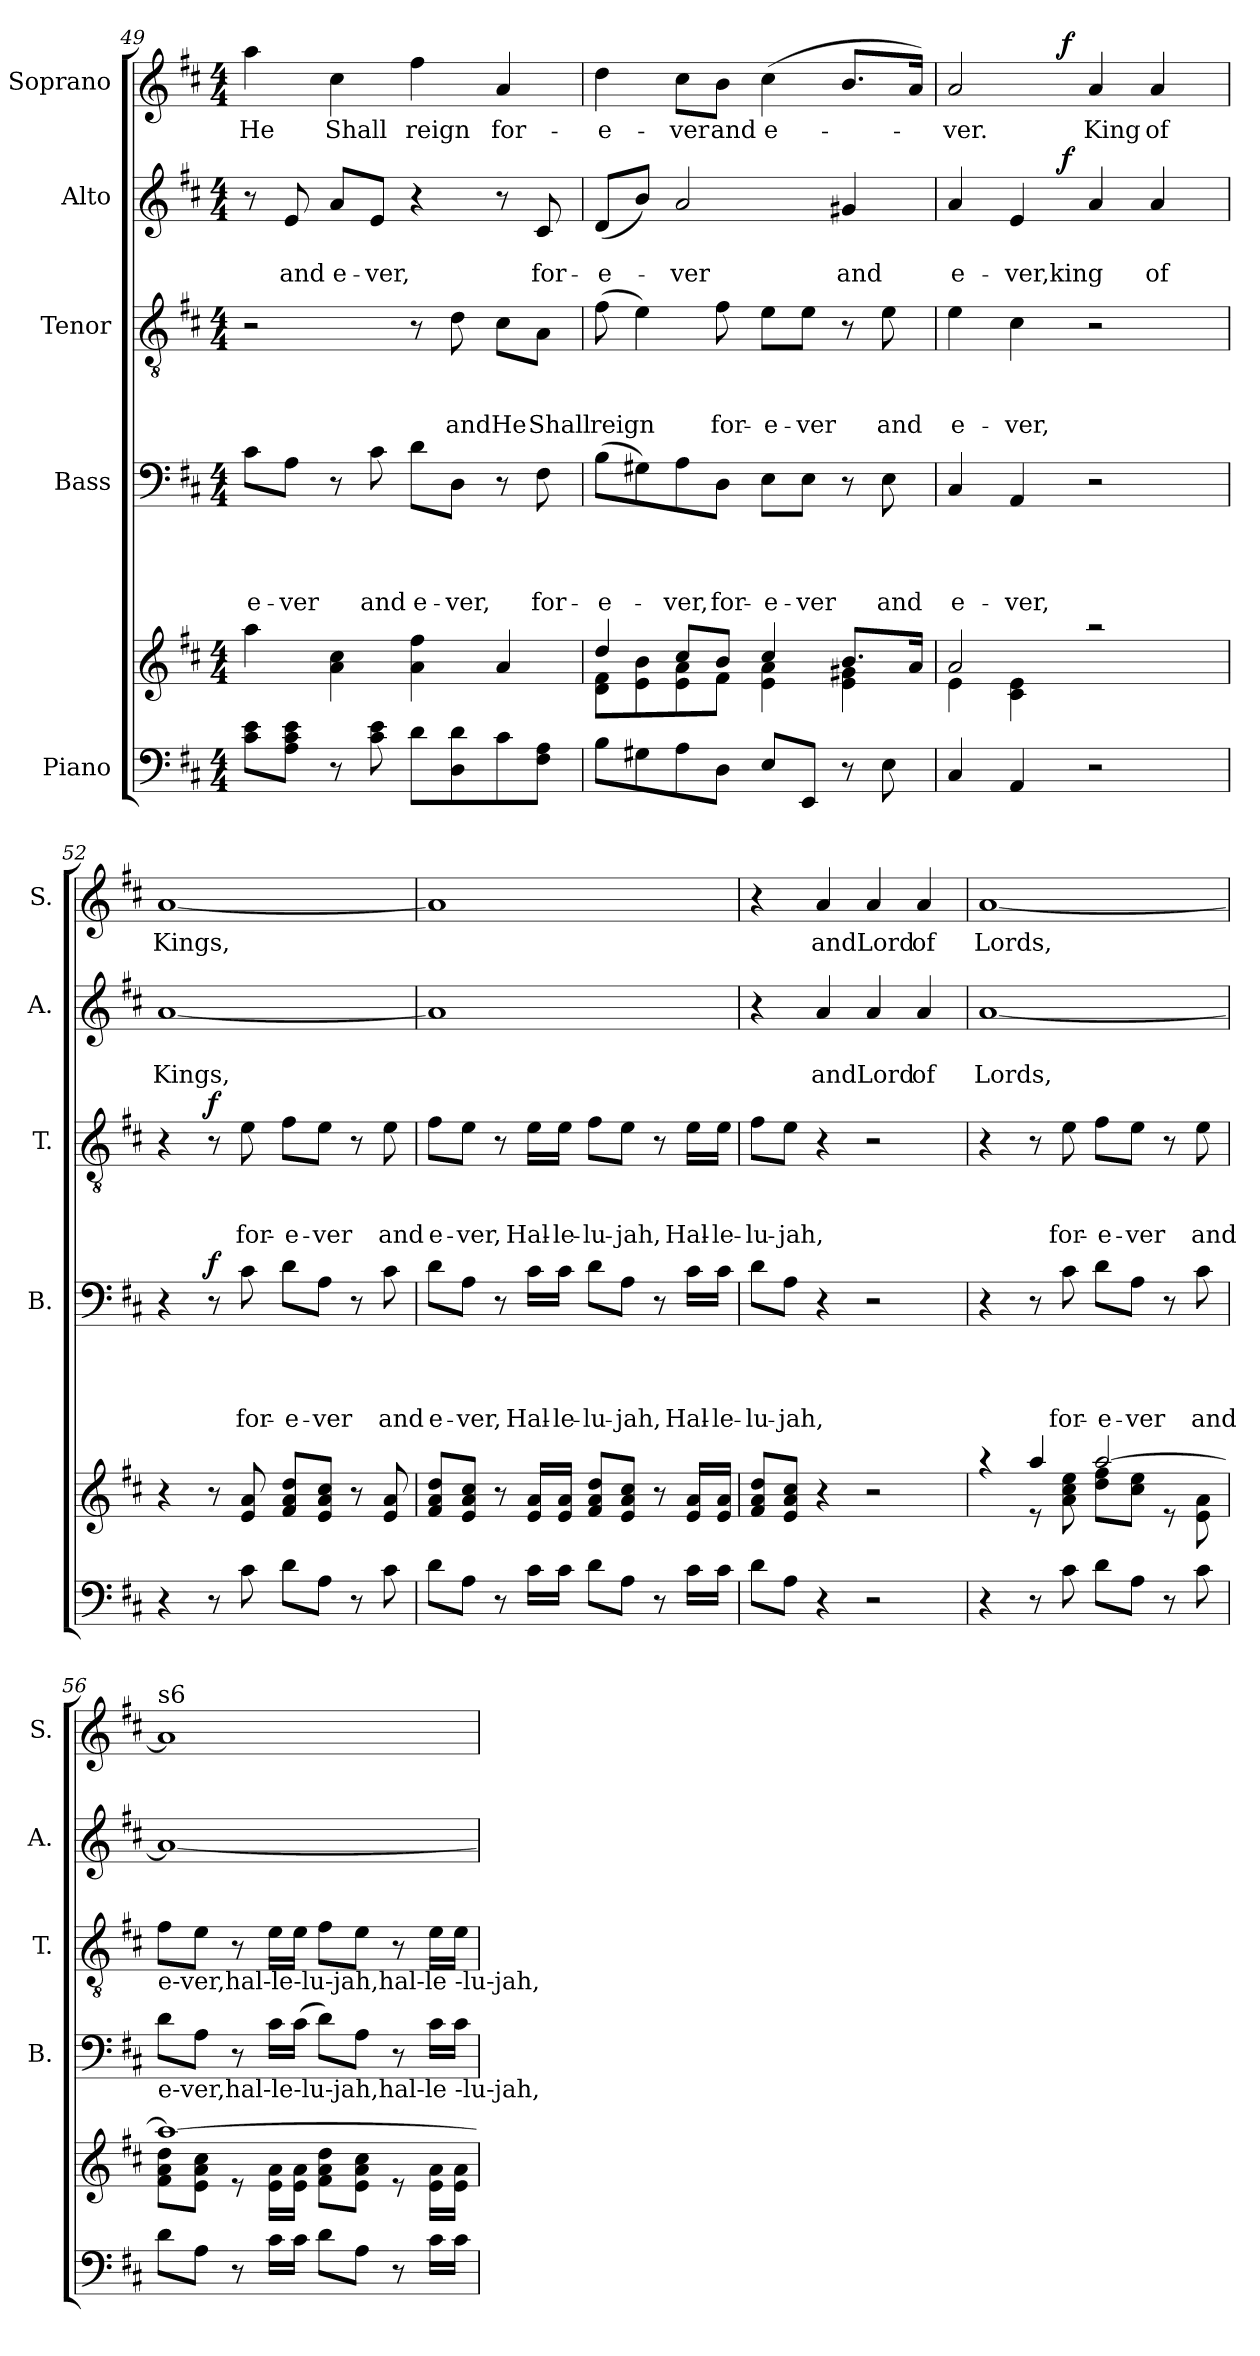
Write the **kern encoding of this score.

**kern	**kern	**kern	**text	**text	**text	**text	**dynam	**kern	**text	**text	**text	**dynam	**kern	**text	**text	**dynam	**kern	**text	**dynam
*part5	*part5	*part4	*part4	*part4	*part4	*part4	*part4	*part3	*part3	*part3	*part3	*part3	*part2	*part2	*part2	*part2	*part1	*part1	*part1
*staff6	*staff5	*staff4	*staff4	*staff4	*staff4	*staff4	*staff4	*staff3	*staff3	*staff3	*staff3	*staff3	*staff2	*staff2	*staff2	*staff2	*staff1	*staff1	*staff1
*I"Piano	*	*I"Bass	*	*	*	*	*	*I"Tenor	*	*	*	*	*I"Alto	*	*	*	*I"Soprano	*	*
*	*	*I'B.	*	*	*	*	*	*I'T.	*	*	*	*	*I'A.	*	*	*	*I'S.	*	*
*clefF4	*clefG2	*clefF4	*	*	*	*	*	*clefGv2	*	*	*	*	*clefG2	*	*	*	*clefG2	*	*
*k[f#c#]	*k[f#c#]	*k[f#c#]	*	*	*	*	*	*k[f#c#]	*	*	*	*	*k[f#c#]	*	*	*	*k[f#c#]	*	*
*D:	*D:	*D:	*	*	*	*	*	*D:	*	*	*	*	*D:	*	*	*	*D:	*	*
*M4/4	*M4/4	*M4/4	*	*	*	*	*	*M4/4	*	*	*	*	*M4/4	*	*	*	*M4/4	*	*
=49	=49	=49	=49	=49	=49	=49	=49	=49	=49	=49	=49	=49	=49	=49	=49	=49	=49	=49	=49
!	!	!	!	!	!	!LO:LY:b	!	!	!	!	!	!	!	!	!	!	!	!LO:LY:b	!
8c#\ 8e\L	4aa\	8c#\L	.	.	.	-e-	.	2r	.	.	.	.	8r	.	.	.	4aa\	He	.
!	!	!	!	!	!	!LO:LY:b	!	!	!	!	!	!	!	!	!LO:LY:b	!	!	!	!
8A\ 8c#\ 8e\J	.	8A\J	.	.	.	-ver	.	.	.	.	.	.	8e/	.	and	.	.	.	.
!	!	!	!	!	!	!	!	!	!	!	!	!	!	!	!LO:LY:b	!	!	!LO:LY:b	!
8r	4a\ 4cc#\	8r	.	.	.	.	.	.	.	.	.	.	8a/L	.	e-	.	4cc#\	Shall	.
!	!	!	!	!	!	!LO:LY:b	!	!	!	!	!	!	!	!	!LO:LY:b	!	!	!	!
8c#\ 8e\	.	8c#\	.	.	.	and	.	.	.	.	.	.	8e/J	.	-ver,	.	.	.	.
!	!	!	!	!	!	!LO:LY:b	!	!	!	!	!	!	!	!	!	!	!	!LO:LY:b	!
8d\L	4a\ 4ff#\	8d\L	.	.	.	e-	.	8r	.	.	.	.	4r	.	.	.	4ff#\	reign	.
!	!	!	!	!	!	!LO:LY:b	!	!	!	!	!LO:LY:b	!	!	!	!	!	!	!	!
8D\ 8d\	.	8D\J	.	.	.	-ver,	.	8d\	.	.	and	.	.	.	.	.	.	.	.
!	!	!	!	!	!	!	!	!	!	!	!LO:LY:b	!	!	!	!	!	!	!LO:LY:b	!
8c#\	4a/	8r	.	.	.	.	.	8c#\L	.	.	He	.	8r	.	.	.	4a/	for-	.
!	!	!	!	!	!	!LO:LY:b	!	!	!	!	!LO:LY:b	!	!	!	!LO:LY:b	!	!	!	!
8F#\ 8A\J	.	8F#\	.	.	.	for-	.	8A\J	.	.	Shall	.	8c#/	.	for-	.	.	.	.
=50	=50	=50	=50	=50	=50	=50	=50	=50	=50	=50	=50	=50	=50	=50	=50	=50	=50	=50	=50
*	*^	*	*	*	*	*	*	*	*	*	*	*	*	*	*	*	*	*	*
!	!	!	!	!	!	!	!LO:LY:b	!	!	!	!	!LO:LY:b	!	!	!	!LO:LY:b	!	!	!LO:LY:b	!
8B\L	4dd/	8d\ 8f#\L	(>8B\L	.	.	.	-e-	.	(>8f#\	.	.	reign	.	(<8d/L	.	-e-	.	4dd\	-e-	.
8G#X\	.	8e\ 8b\	8G#X\)	.	.	.	.	.	4e\)	.	.	.	.	8b/J)	.	.	.	.	.	.
!	!	!	!	!	!	!	!LO:LY:b	!	!	!	!	!	!	!	!	!LO:LY:b	!	!	!LO:LY:b	!
8A\	8cc#/L	8e\ 8a\	8A\	.	.	.	-ver,	.	.	.	.	.	.	2a/	.	-ver	.	8cc#\L	-ver	.
!	!	!	!	!	!	!	!LO:LY:b	!	!	!	!	!LO:LY:b	!	!	!	!	!	!	!LO:LY:b	!
8D\J	8b/J	8f#\J	8D\J	.	.	.	for-	.	8f#\	.	.	for-	.	.	.	.	.	8b\J	and	.
!	!	!	!	!	!	!	!LO:LY:b	!	!	!	!	!LO:LY:b	!	!	!	!	!	!	!LO:LY:b	!
8E/L	4cc#/	4e\ 4a\	8E\L	.	.	.	-e-	.	8e\L	.	.	-e-	.	.	.	.	.	(>4cc#\	e-	.
!	!	!	!	!	!	!	!LO:LY:b:rj	!	!	!	!	!LO:LY:b:rj	!	!	!	!	!	!	!	!
8EE/J	.	.	8E\J	.	.	.	-ver	.	8e\J	.	.	-ver	.	.	.	.	.	.	.	.
!	!	!	!	!	!	!	!	!	!	!	!	!	!	!	!	!LO:LY:b	!	!	!	!
8r	8.b/L	4e\ 4g#X\	8r	.	.	.	.	.	8r	.	.	.	.	4g#X/	.	and	.	8.b/L	.	.
!	!	!	!	!	!	!	!LO:LY:b	!	!	!	!	!LO:LY:b	!	!	!	!	!	!	!	!
8E\	.	.	8E\	.	.	.	and	.	8e\	.	.	and	.	.	.	.	.	.	.	.
.	16a/Jk	.	.	.	.	.	.	.	.	.	.	.	.	.	.	.	.	16a/Jk)	.	.
!!LO:PB:g=z
=51	=51	=51	=51	=51	=51	=51	=51	=51	=51	=51	=51	=51	=51	=51	=51	=51	=51	=51	=51	=51
!	!	!	!	!	!	!	!LO:LY:b	!	!	!	!	!LO:LY:b	!	!	!	!LO:LY:b	!	!	!LO:LY:b	!
*	*	*	*	*	*	*	*	*	*	*	*	*	*	*^	*	*	*	*^	*	*
4C#/	2a/	4e\	4C#/	.	.	.	e-	.	4e\	.	.	e-	.	4a/	4..ryy	.	e-	.	2a/	4..ryy	-ver.	.
!	!	!	!	!	!	!	!LO:LY:b	!	!	!	!	!LO:LY:b	!	!	!	!	!LO:LY:b	!	!	!	!	!
4AA/	.	4c#\ 4e\	4AA/	.	.	.	-ver,	.	4c#\	.	.	-ver,	.	4e/	.	.	-ver,king	.	.	.	.	.
!	!	!	!	!	!	!	!	!	!	!	!	!	!	!	!	!	!	!LO:DY:a	!	!	!	!LO:DY:a
.	.	.	.	.	.	.	.	.	.	.	.	.	.	.	2ryy	.	.	f	.	2ryy	.	f
!	!	!	!	!	!	!	!	!	!	!	!	!	!	!	!	!	!	!	!	!	!LO:LY:b	!
2r	2raa	2ryy	2r	.	.	.	.	.	2r	.	.	.	.	4a/	.	.	.	.	4a/	.	King	.
!	!	!	!	!	!	!	!	!	!	!	!	!	!	!	!	!	!LO:LY:b	!	!	!	!LO:LY:b	!
.	.	.	.	.	.	.	.	.	.	.	.	.	.	4a/	.	.	of	.	4a/	.	of	.
.	.	.	.	.	.	.	.	.	.	.	.	.	.	.	16ryy	.	.	.	.	16ryy	.	.
=52	=52	=52	=52	=52	=52	=52	=52	=52	=52	=52	=52	=52	=52	=52	=52	=52	=52	=52	=52	=52	=52	=52
!	!	!	!	!	!	!	!	!	!	!	!	!	!	!	!	!	!LO:LY:b	!	!	!	!LO:LY:b	!
*	*	*	*	*	*	*	*	*	*	*	*	*	*	*v	*v	*	*	*	*	*	*	*
*	*v	*v	*	*	*	*	*	*	*	*	*	*	*	*	*	*	*	*v	*v	*	*
4r	4r	4r	.	.	.	.	.	4r	.	.	.	.	[<1a	.	Kings,	.	[<1a	Kings,	.
!	!	!	!	!	!	!	!LO:DY:a	!	!	!	!	!LO:DY:a	!	!	!	!	!	!	!
8r	8r	8r	.	.	.	.	f	8r	.	.	.	f	.	.	.	.	.	.	.
!	!	!	!	!	!	!LO:LY:b	!	!	!	!	!LO:LY:b	!	!	!	!	!	!	!	!
8c#\	8e/ 8a/	8c#\	.	.	.	for-	.	8e\	.	.	for-	.	.	.	.	.	.	.	.
!	!	!	!	!	!	!LO:LY:b	!	!	!	!	!LO:LY:b	!	!	!	!	!	!	!	!
8d\L	8f#/ 8a/ 8dd/L	8d\L	.	.	.	-e-	.	8f#\L	.	.	-e-	.	.	.	.	.	.	.	.
!	!	!	!	!	!	!LO:LY:b:rj	!	!	!	!	!LO:LY:b:rj	!	!	!	!	!	!	!	!
8A\J	8e/ 8a/ 8cc#/J	8A\J	.	.	.	-ver	.	8e\J	.	.	-ver	.	.	.	.	.	.	.	.
8r	8r	8r	.	.	.	.	.	8r	.	.	.	.	.	.	.	.	.	.	.
!	!	!	!	!	!	!LO:LY:b	!	!	!	!	!LO:LY:b	!	!	!	!	!	!	!	!
8c#\	8e/ 8a/	8c#\	.	.	.	and	.	8e\	.	.	and	.	.	.	.	.	.	.	.
=53	=53	=53	=53	=53	=53	=53	=53	=53	=53	=53	=53	=53	=53	=53	=53	=53	=53	=53	=53
!	!	!	!	!	!	!LO:LY:b	!	!	!	!	!LO:LY:b	!	!	!	!	!	!	!	!
8d\L	8f#/ 8a/ 8dd/L	8d\L	.	.	.	e-	.	8f#\L	.	.	e-	.	1a]	.	.	.	1a]	.	.
!	!	!	!	!	!	!LO:LY:b	!	!	!	!	!LO:LY:b	!	!	!	!	!	!	!	!
8A\J	8e/ 8a/ 8cc#/J	8A\J	.	.	.	-ver,	.	8e\J	.	.	-ver,	.	.	.	.	.	.	.	.
8r	8r	8r	.	.	.	.	.	8r	.	.	.	.	.	.	.	.	.	.	.
!	!	!	!	!	!	!LO:LY:b	!	!	!	!	!LO:LY:b	!	!	!	!	!	!	!	!
16c#\LL	16e/ 16a/LL	16c#\LL	.	.	.	Hal-	.	16e\LL	.	.	Hal-	.	.	.	.	.	.	.	.
!	!	!	!	!	!	!LO:LY:b	!	!	!	!	!LO:LY:b	!	!	!	!	!	!	!	!
16c#\JJ	16e/ 16a/JJ	16c#\JJ	.	.	.	-le-	.	16e\JJ	.	.	-le-	.	.	.	.	.	.	.	.
!	!	!	!	!	!	!LO:LY:b	!	!	!	!	!LO:LY:b	!	!	!	!	!	!	!	!
8d\L	8f#/ 8a/ 8dd/L	8d\L	.	.	.	-lu-	.	8f#\L	.	.	-lu-	.	.	.	.	.	.	.	.
!	!	!	!	!	!	!LO:LY:b:rj	!	!	!	!	!LO:LY:b:rj	!	!	!	!	!	!	!	!
8A\J	8e/ 8a/ 8cc#/J	8A\J	.	.	.	-jah,	.	8e\J	.	.	-jah,	.	.	.	.	.	.	.	.
8r	8r	8r	.	.	.	.	.	8r	.	.	.	.	.	.	.	.	.	.	.
!	!	!	!	!	!	!LO:LY:b	!	!	!	!	!LO:LY:b	!	!	!	!	!	!	!	!
16c#\LL	16e/ 16a/LL	16c#\LL	.	.	.	Hal-	.	16e\LL	.	.	Hal-	.	.	.	.	.	.	.	.
!	!	!	!	!	!	!LO:LY:b:rj	!	!	!	!	!LO:LY:b:rj	!	!	!	!	!	!	!	!
16c#\JJ	16e/ 16a/JJ	16c#\JJ	.	.	.	-le-	.	16e\JJ	.	.	-le-	.	.	.	.	.	.	.	.
=54	=54	=54	=54	=54	=54	=54	=54	=54	=54	=54	=54	=54	=54	=54	=54	=54	=54	=54	=54
!	!	!	!	!	!	!LO:LY:b	!	!	!	!	!LO:LY:b	!	!	!	!	!	!	!	!
8d\L	8f#/ 8a/ 8dd/L	8d\L	.	.	.	-lu-	.	8f#\L	.	.	-lu-	.	4r	.	.	.	4r	.	.
!	!	!	!	!	!	!LO:LY:b	!	!	!	!	!LO:LY:b	!	!	!	!	!	!	!	!
8A\J	8e/ 8a/ 8cc#/J	8A\J	.	.	.	-jah,	.	8e\J	.	.	-jah,	.	.	.	.	.	.	.	.
!	!	!	!	!	!	!	!	!	!	!	!	!	!	!	!LO:LY:b	!	!	!LO:LY:b	!
4r	4r	4r	.	.	.	.	.	4r	.	.	.	.	4a/	.	and	.	4a/	and	.
!	!	!	!	!	!	!	!	!	!	!	!	!	!	!	!LO:LY:b	!	!	!LO:LY:b	!
2r	2r	2r	.	.	.	.	.	2r	.	.	.	.	4a/	.	Lord	.	4a/	Lord	.
!	!	!	!	!	!	!	!	!	!	!	!	!	!	!	!LO:LY:b	!	!	!LO:LY:b	!
.	.	.	.	.	.	.	.	.	.	.	.	.	4a/	.	of	.	4a/	of	.
=55	=55	=55	=55	=55	=55	=55	=55	=55	=55	=55	=55	=55	=55	=55	=55	=55	=55	=55	=55
*	*^	*	*	*	*	*	*	*	*	*	*	*	*	*	*	*	*	*	*
!	!	!	!	!	!	!	!	!	!	!	!	!	!	!	!	!LO:LY:b	!	!	!LO:LY:b	!
4r	4raa	4ryy	4r	.	.	.	.	.	4r	.	.	.	.	[<1a	.	Lords,	.	[<1a	Lords,	.
8r	4aa/	8re	8r	.	.	.	.	.	8r	.	.	.	.	.	.	.	.	.	.	.
!	!	!	!	!	!	!	!LO:LY:b	!	!	!	!	!LO:LY:b	!	!	!	!	!	!	!	!
8c#\	.	8a\ 8cc#\ 8ee\	8c#\	.	.	.	for-	.	8e\	.	.	for-	.	.	.	.	.	.	.	.
!	!	!	!	!	!	!	!LO:LY:b	!	!	!	!	!LO:LY:b	!	!	!	!	!	!	!	!
8d\L	[<2aa/	8dd\ 8ff#\L	8d\L	.	.	.	-e-	.	8f#\L	.	.	-e-	.	.	.	.	.	.	.	.
!	!	!	!	!	!	!	!LO:LY:b:rj	!	!	!	!	!LO:LY:b:rj	!	!	!	!	!	!	!	!
8A\J	.	8cc#\ 8ee\J	8A\J	.	.	.	-ver	.	8e\J	.	.	-ver	.	.	.	.	.	.	.	.
8r	.	8re	8r	.	.	.	.	.	8r	.	.	.	.	.	.	.	.	.	.	.
!	!	!	!	!	!	!	!LO:LY:b	!	!	!	!	!LO:LY:b	!	!	!	!	!	!	!	!
8c#\	.	8e\ 8a\	8c#\	.	.	.	and	.	8e\	.	.	and	.	.	.	.	.	.	.	.
!!LO:LB:g=z
=56	=56	=56	=56	=56	=56	=56	=56	=56	=56	=56	=56	=56	=56	=56	=56	=56	=56	=56	=56	=56
!	!	!	!	!	!	!	!	!	!	!	!	!	!	!	!	!	!	!LO:TX:a:t=s6	!	!
!	!	!	!	!	!	!	!	!	!LO:TX:b:t=e-ver,hal-le-lu-jah,hal-le -lu-jah,	!	!	!	!	!	!	!	!	!	!	!
!	!	!	!LO:TX:b:t=e-ver,hal-le-lu-jah,hal-le -lu-jah,	!	!	!	!	!	!	!	!	!	!	!	!	!	!	!	!	!
8d\L	1aa_	8f#\ 8a\ 8dd\L	8d\L	.	.	.	.	.	8f#\L	.	.	.	.	1a_	.	.	.	1a]	.	.
8A\J	.	8e\ 8a\ 8cc#\J	8A\J	.	.	.	.	.	8e\J	.	.	.	.	.	.	.	.	.	.	.
8r	.	8re	8r	.	.	.	.	.	8r	.	.	.	.	.	.	.	.	.	.	.
16c#\LL	.	16e\ 16a\LL	16c#\LL	.	.	.	.	.	16e\LL	.	.	.	.	.	.	.	.	.	.	.
16c#\JJ	.	16e\ 16a\JJ	(<16c#\JJ	.	.	.	.	.	16e\JJ	.	.	.	.	.	.	.	.	.	.	.
8d\L	.	8f#\ 8a\ 8dd\L	8d\L)	.	.	.	.	.	8f#\L	.	.	.	.	.	.	.	.	.	.	.
8A\J	.	8e\ 8a\ 8cc#\J	8A\J	.	.	.	.	.	8e\J	.	.	.	.	.	.	.	.	.	.	.
8r	.	8re	8r	.	.	.	.	.	8r	.	.	.	.	.	.	.	.	.	.	.
16c#\LL	.	16e\ 16a\LL	16c#\LL	.	.	.	.	.	16e\LL	.	.	.	.	.	.	.	.	.	.	.
16c#\JJ	.	16e\ 16a\JJ	16c#\JJ	.	.	.	.	.	16e\JJ	.	.	.	.	.	.	.	.	.	.	.
*	*v	*v	*	*	*	*	*	*	*	*	*	*	*	*	*	*	*	*	*	*
=	=	=	=	=	=	=	=	=	=	=	=	=	=	=	=	=	=	=	=
*-	*-	*-	*-	*-	*-	*-	*-	*-	*-	*-	*-	*-	*-	*-	*-	*-	*-	*-	*-
